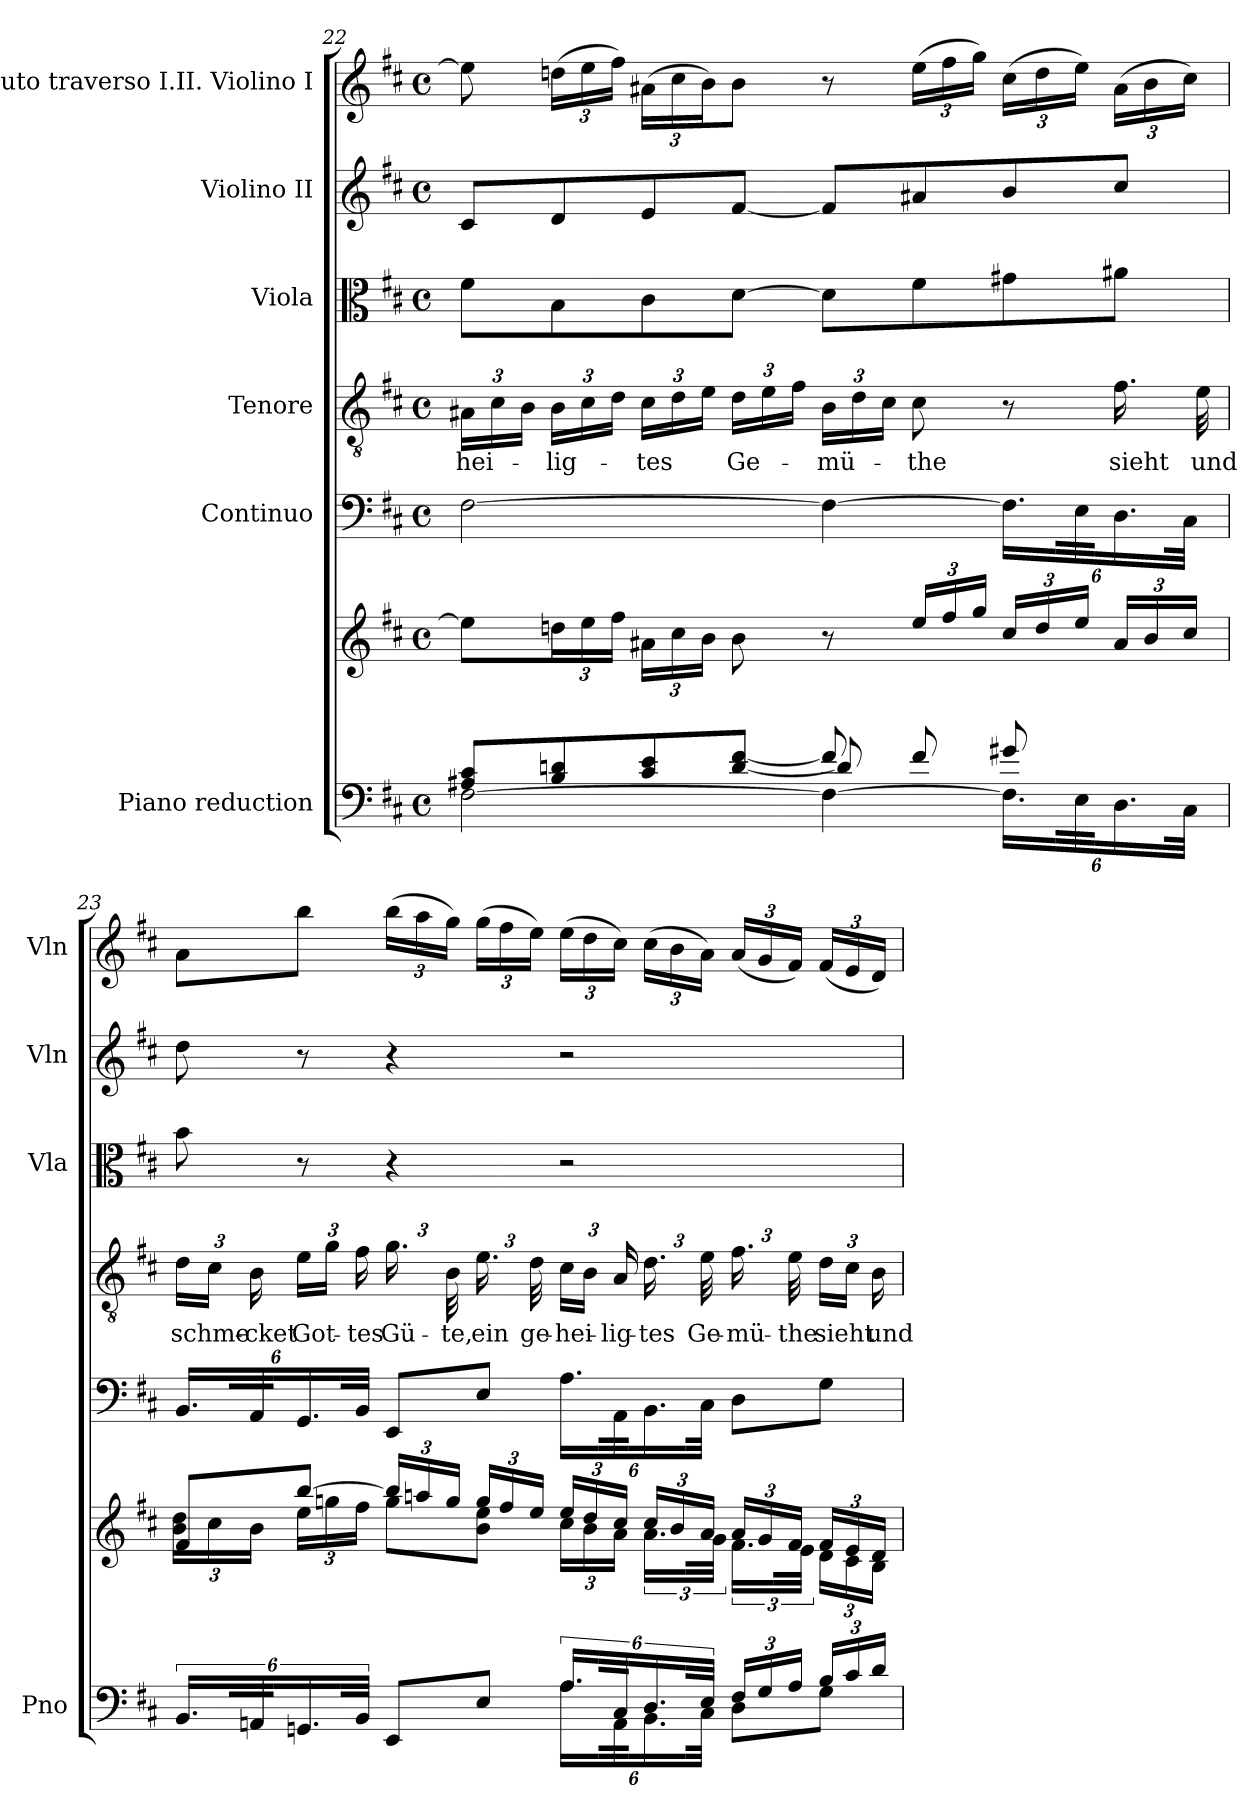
**kern	**kern	**kern	**kern	**text	**kern	**kern	**kern
*part6	*part6	*part5	*part4	*part4	*part3	*part2	*part1
*staff7	*staff6	*staff5	*staff4	*staff4	*staff3	*staff2	*staff1
*I"Piano reduction	*	*I"Continuo	*I"Tenore	*	*I"Viola	*I"Violino II	*I"Flauto traverso I.II. Violino I
*I'Pno	*	*	*	*	*I'Vla	*I'Vln	*I'Vln
!!LO:PB:g=z
*clefF4	*clefG2	*clefF4	*clefGv2	*	*clefC3	*clefG2	*clefG2
*k[f#c#]	*k[f#c#]	*k[f#c#]	*k[f#c#]	*	*k[f#c#]	*k[f#c#]	*k[f#c#]
*M4/4	*M4/4	*M4/4	*M4/4	*	*M4/4	*M4/4	*M4/4
*met(c)	*met(c)	*met(c)	*met(c)	*	*met(c)	*met(c)	*met(c)
=22	=22	=22	=22	=22	=22	=22	=22
*^	*^	*	*	*	*	*	*
*	*^	*	*^	*	*	*	*	*	*
*	*	*	*	*	*	*	*Xbrackettup	*	*	*	*
!	!	!	!	!	!	!	!	!LO:LY:b	!	!	!
2ryy	8A#X/ 8c#/L	[2F#\	8ee\L]	2ryy	2..ryy	[2F#\	24A#X\LL	-hei-	8f#\L	8c#/L	8ee\]
.	.	.	.	.	.	.	24c#\	.	.	.	.
.	.	.	.	.	.	.	24B\JJ	.	.	.	.
*	*	*	*Xbrackettup	*	*	*	*	*	*	*	*
!	!	!	!	!	!	!	!	!LO:LY:b	!	!	!
*	*	*	*	*	*	*	*	*	*	*	*Xbrackettup
.	8B/ 8dn/	.	24ddn\L	.	.	.	24B\LL	-lig-	8B\	8d/	(>24ddn\LL
.	.	.	24ee\	.	.	.	24c#\	.	.	.	24ee\
.	.	.	24ff#\JJ	.	.	.	24d\JJ	.	.	.	24ff#\JJ)
!	!	!	!	!	!	!	!	!LO:LY:b	!	!	!
.	8c#/ 8e/	.	24a#X\LL	.	.	.	24c#\LL	-tes	8c#\	8e/	(>24a#X\LL
.	.	.	24cc#\	.	.	.	24d\	.	.	.	24cc#\
.	.	.	24b\JJ	.	.	.	24e\JJ	.	.	.	24b\J)
!	!	!	!	!	!	!	!	!LO:LY:b	!	!	!
.	[8d/ [8f#/J	.	8b\	.	.	.	24d\LL	Ge-	[8d\J	[8f#/J	8b\J
.	.	.	.	.	.	.	24e\	.	.	.	.
.	.	.	.	.	.	.	24f#\JJ	.	.	.	.
!	!	!	!	!	!	!	!	!LO:LY:b	!	!	!
8f#/L]	8d/L]	4F#\_	8r	8ryy	.	4F#\_	24B\LL	-mü-	8d\L]	8f#/L]	8r
.	.	.	.	.	.	.	24d\	.	.	.	.
.	.	.	.	.	.	.	24c#\JJ	.	.	.	.
!	!	!	!	!	!	!	!	!LO:LY:b	!	!	!
4.ryy	8f#/	.	24ee/LL	8a#\	.	.	8c#\	-the	8f#\	8a#X/	(>24ee\LL
.	.	.	24ff#/	.	.	.	.	.	.	.	24ff#\
.	.	.	24gg/JJ	.	.	.	.	.	.	.	24gg\JJ)
*	*	*Xbrackettup	*	*	*	*Xbrackettup	*	*	*	*	*
.	8g#X/	24.F#\LL]	24cc#/LL	8b\	.	24.F#\LL]	8r	.	8g#X\	8b/	(>24cc#\LL
.	.	.	24dd/	.	.	.	.	.	.	.	24dd\
.	.	48rbyy	.	.	.	48rcyy	.	.	.	.	.
.	.	48E\K	24ee/JJ	.	.	48E\K	.	.	.	.	24ee\JJ)
.	.	48rbyy	.	.	.	48rAyy	.	.	.	.	.
!	!	!	!	!	!	!	!	!LO:LY:b	!	!	!
.	8ryy	24.D\	24a#/LL	8cc#\J	8a\J	24.D\	16.f#\	sieht	8a#X\J	8cc#/J	(>24a#\LL
.	.	.	24b/	.	.	.	.	.	.	.	24b\
.	.	48rbyy	.	.	.	48rAyy	.	.	.	.	.
.	.	48C#\JJk	24cc#/JJ	.	.	48C#\JJk	.	.	.	.	24cc#\JJ)
!	!	!	!	!	!	!	!	!LO:LY:b	!	!	!
.	.	.	.	.	.	.	32e\	und	.	.	.
.	.	48ryy	.	.	.	48ryy	.	.	.	.	.
*	*	*	*	*v	*v	*	*	*	*	*	*
=23	=23	=23	=23	=23	=23	=23	=23	=23	=23	=23
!	!	!	!	!	!	!	!LO:LY:b	!	!	!
*	*v	*v	*	*	*	*	*	*	*	*
2ryy	24.BB/LL	8f#/L	24b\ 24dd\LL	24.BB/LL	24d\LL	schme-	8b\	8dd\	8a\L
.	.	.	24cc#\	.	24c#\JJ	.	.	.	.
.	48rEEyy	.	.	48rGGyy	.	.	.	.	.
!	!	!	!	!	!	!LO:LY:b	!	!	!
.	48AAn/K	.	24b\JJ	48AA/K	24B\	-cket	.	.	.
.	48rEEyy	.	.	48rGGyy	.	.	.	.	.
!	!	!	!	!	!	!LO:LY:b	!	!	!
.	24.GGn/	[8bb/J	24ee\LL	24.GG/	24e\LL	Got-	8r	8r	8bb\J
.	.	.	24ggn\	.	24g\JJ	.	.	.	.
.	48rEEyy	.	.	48rGGyy	.	.	.	.	.
!	!	!	!	!	!	!LO:LY:b	!	!	!
.	48BB/JJk	.	24ff#\JJ	48BB/JJk	24f#\	-tes	.	.	.
.	48ryy	.	.	48ryy	.	.	.	.	.
!	!	!	!	!	!	!LO:LY:b	!	!	!
.	8EE/L	24bb/LL]	8gg\L	8EE/L	24.g\	Gü-	4r	4r	(>24bb\LL
.	.	24aan/	.	.	.	.	.	.	24aa\
.	.	.	.	.	48ryy	.	.	.	.
!	!	!	!	!	!	!LO:LY:b	!	!	!
.	.	24gg/JJ	.	.	48B\	-te,	.	.	24gg\JJ)
.	.	.	.	.	48ryy	.	.	.	.
!	!	!	!	!	!	!LO:LY:b	!	!	!
.	8E/J	24gg/LL	8b\ 8ee\J	8E/J	24.e\	ein	.	.	(>24gg\LL
.	.	24ff#/	.	.	.	.	.	.	24ff#\
.	.	.	.	.	48ryy	.	.	.	.
!	!	!	!	!	!	!LO:LY:b	!	!	!
.	.	24ee/JJ	.	.	48d\	ge-	.	.	24ee\JJ)
.	.	.	.	.	48ryy	.	.	.	.
*brackettup	*Xbrackettup	*	*	*	*	*	*	*	*
!	!	!	!	!	!	!LO:LY:b	!	!	!
24.A/LL	24.A\LL	24ee/LL	24cc#\LL	24.A\LL	24c#\LL	-hei-	2r	2r	(>24ee\LL
.	.	24dd/	24b\	.	24B\JJ	.	.	.	24dd\
48ryy	48rcyy	.	.	48rAyy	.	.	.	.	.
!	!	!	!	!	!	!LO:LY:b	!	!	!
48C#/K	48AA\K	24cc#/JJ	24a\JJ	48AA\K	24A/	-lig-	.	.	24cc#\JJ)
48ryy	48rcyy	.	.	48rAyy	.	.	.	.	.
*	*	*	*brackettup	*	*	*	*	*	*
!	!	!	!	!	!	!LO:LY:b	!	!	!
24.D/	24.BB\	24cc#/LL	24.a\LL	24.BB\	24.d\	-tes	.	.	(>24cc#\LL
.	.	24b/	.	.	.	.	.	.	24b\
48ryy	48rcyy	.	48rcccyy	48rAyy	48ryy	.	.	.	.
!	!	!	!	!	!	!LO:LY:b	!	!	!
48E/JJk	48C#\JJk	24a/JJ	48g\JJk	48C#\JJk	48e\	Ge-	.	.	24a\JJ)
48ryy	48ryy	.	48ryy	48ryy	48ryy	.	.	.	.
*	*	*Xbrackettup	*brackettup	*	*	*	*	*	*
!	!	!	!	!	!	!LO:LY:b	!	!	!
24F#/LL	8D\L	24a/LL	24.f#\LL	8D\L	24.f#\	-mü-	.	.	(<24a/LL
24G/	.	24g/	.	.	.	.	.	.	24g/
.	.	.	48rcccyy	.	48ryy	.	.	.	.
!	!	!	!	!	!	!LO:LY:b	!	!	!
24A/JJ	.	24f#/JJ	48e\JJk	.	48e\	-the	.	.	24f#/JJ)
.	.	.	48rcccyy	.	48ryy	.	.	.	.
*	*	*Xbrackettup	*	*	*	*	*	*	*
!	!	!	!	!	!	!LO:LY:b	!	!	!
24B/LL	8G\J	24f#/LL	24d\LL	8G\J	24d\LL	sieht	.	.	(<24f#/LL
24c#/	.	24e/	24c#\	.	24c#\JJ	.	.	.	24e/
!	!	!	!	!	!	!LO:LY:b	!	!	!
24d/JJ	.	24d/JJ	24B\JJ	.	24B\	und	.	.	24d/JJ)
*v	*v	*	*	*	*	*	*	*	*
*	*v	*v	*	*	*	*	*	*
=	=	=	=	=	=	=	=
*-	*-	*-	*-	*-	*-	*-	*-
